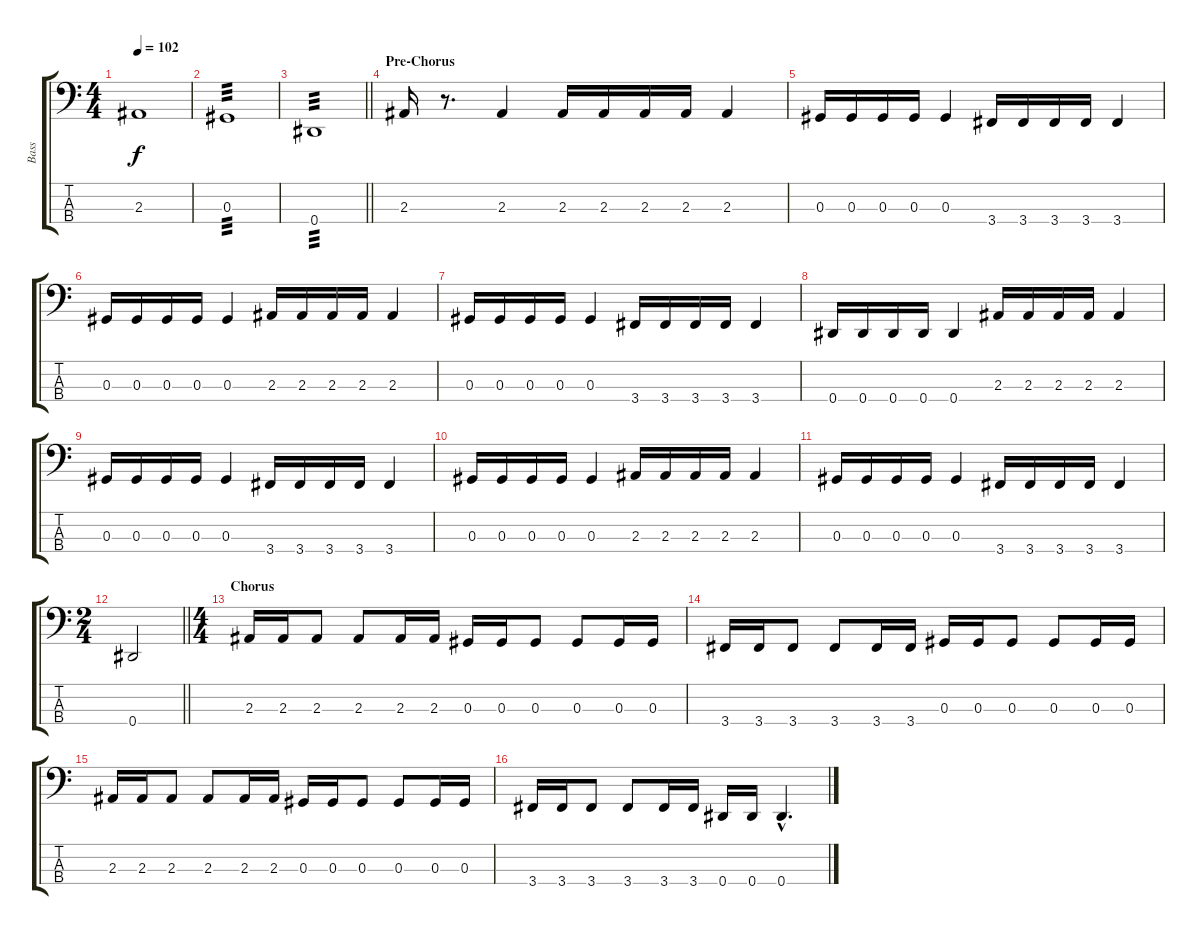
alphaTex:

\track ("Bass" "Bass") {instrument electricbassfinger}
\staff {score tabs}
\tuning (Gb2 Db2 Ab1 Eb1) {hide}
\ts (4 4)
\tempo 102
\clef f4
\ks c
2.3{t}.1{dy f} |
0.3.1{tp 3} |
\barLineRight lightlight
0.4.1{tp 3} |
\section ("" "Pre-Chorus")
2.3.16 r.8{d} 2.3.4 2.3.16 2.3.16 2.3.16 2.3.16 2.3.4 |
0.3.16 0.3.16 0.3.16 0.3.16 0.3.4 3.4.16 3.4.16 3.4.16 3.4.16 3.4.4 |
0.3.16 0.3.16 0.3.16 0.3.16 0.3.4 2.3.16 2.3.16 2.3.16 2.3.16 2.3.4 |
0.3.16 0.3.16 0.3.16 0.3.16 0.3.4 3.4.16 3.4.16 3.4.16 3.4.16 3.4.4 |
0.4.16 0.4.16 0.4.16 0.4.16 0.4.4 2.3.16 2.3.16 2.3.16 2.3.16 2.3.4 |
0.3.16 0.3.16 0.3.16 0.3.16 0.3.4 3.4.16 3.4.16 3.4.16 3.4.16 3.4.4 |
0.3.16 0.3.16 0.3.16 0.3.16 0.3.4 2.3.16 2.3.16 2.3.16 2.3.16 2.3.4 |
0.3.16 0.3.16 0.3.16 0.3.16 0.3.4 3.4.16 3.4.16 3.4.16 3.4.16 3.4.4 |
\ts (2 4)
\barLineRight lightlight
0.4.2 |
\ts (4 4)
\section ("" "Chorus")
2.3.16 2.3.16 2.3.8 2.3.8 2.3.16 2.3.16 0.3.16 0.3.16 0.3.8 0.3.8 0.3.16 0.3.16 |
3.4.16 3.4.16 3.4.8 3.4.8 3.4.16 3.4.16 0.3.16 0.3.16 0.3.8 0.3.8 0.3.16 0.3.16 |
2.3.16 2.3.16 2.3.8 2.3.8 2.3.16 2.3.16 0.3.16 0.3.16 0.3.8 0.3.8 0.3.16 0.3.16 |
3.4.16 3.4.16 3.4.8 3.4.8 3.4.16 3.4.16 0.4.16 0.4.16 0.4{hac}.4{d}
